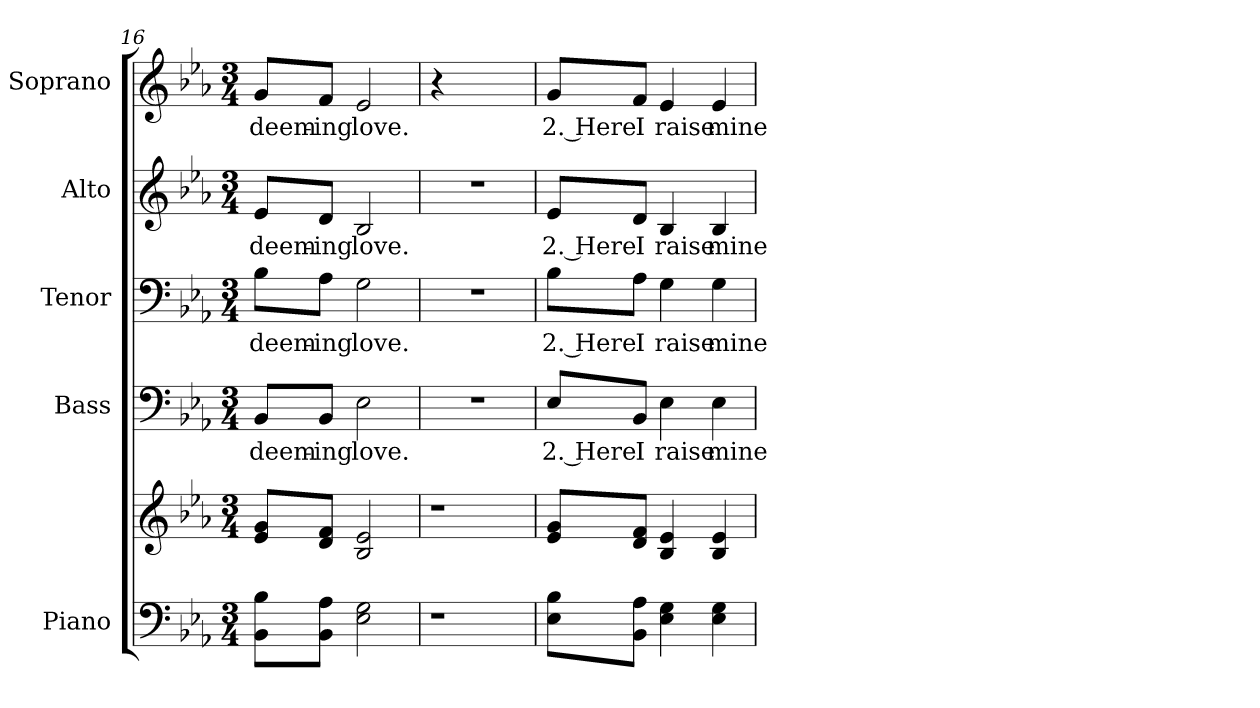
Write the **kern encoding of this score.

**kern	**kern	**kern	**text	**kern	**text	**kern	**text	**kern	**text
*part5	*part5	*part4	*part4	*part3	*part3	*part2	*part2	*part1	*part1
*staff6	*staff5	*staff4	*staff4	*staff3	*staff3	*staff2	*staff2	*staff1	*staff1
*I"Piano	*	*I"Bass	*	*I"Tenor	*	*I"Alto	*	*I"Soprano	*
*I'Pno.	*	*I'B.	*	*I'T.	*	*I'A.	*	*I'S.	*
*clefF4	*clefG2	*clefF4	*	*clefF4	*	*clefG2	*	*clefG2	*
*k[b-e-a-]	*k[b-e-a-]	*k[b-e-a-]	*	*k[b-e-a-]	*	*k[b-e-a-]	*	*k[b-e-a-]	*
*E-:	*E-:	*E-:	*	*E-:	*	*E-:	*	*E-:	*
*M3/4	*M3/4	*M3/4	*	*M3/4	*	*M3/4	*	*M3/4	*
=16	=16	=16	=16	=16	=16	=16	=16	=16	=16
!	!	!	!LO:LY:b:color=#000000	!	!	!	!	!	!
!	!	!	!	!	!LO:LY:b:color=#000000	!	!	!	!
!	!	!	!	!	!	!	!LO:LY:b:color=#000000	!	!
!	!	!	!	!	!	!	!	!	!LO:LY:b:color=#000000
8BB-i\ 8B-iL	8e-i/ 8giL	8BB-i/L	-deem-	8B-i\L	-deem-	8e-i/L	-deem-	8gi/L	-deem-
!	!	!	!LO:LY:b:color=#000000	!	!	!	!	!	!
!	!	!	!	!	!LO:LY:b:color=#000000	!	!	!	!
!	!	!	!	!	!	!	!LO:LY:b:color=#000000	!	!
!	!	!	!	!	!	!	!	!	!LO:LY:b:color=#000000
8BB-i\ 8A-iJ	8di/ 8fiJ	8BB-i/J	-ing	8A-i\J	-ing	8di/J	-ing	8fi/J	-ing
!	!	!	!LO:LY:b:color=#000000	!	!	!	!	!	!
!	!	!	!	!	!LO:LY:b:color=#000000	!	!	!	!
!	!	!	!	!	!	!	!LO:LY:b:color=#000000	!	!
!	!	!	!	!	!	!	!	!	!LO:LY:b:color=#000000
2E-i\ 2Gi	2B-i/ 2e-i	2E-i\	love.	2Gi\	love.	2B-i/	love.	2e-i/	love.
!!LO:PB:g=z
=17	=17	=17	=17	=17	=17	=17	=17	=17	=17
!LO:N:vis=1	!LO:N:vis=1	!LO:N:vis=1	!	!LO:N:vis=1	!	!LO:N:vis=1	!	!	!
4r	4r	2.r	.	2.r	.	2.r	.	4r	.
2ryy	2ryy	.	.	.	.	.	.	2ryy	.
=18	=18	=18	=18	=18	=18	=18	=18	=18	=18
!	!	!	!LO:LY:b:color=#000000	!	!	!	!	!	!
!	!	!	!	!	!LO:LY:b:color=#000000	!	!	!	!
!	!	!	!	!	!	!	!LO:LY:b:color=#000000	!	!
!	!	!	!	!	!	!	!	!	!LO:LY:b:color=#000000
8E-i\ 8B-iL	8e-i/ 8giL	8E-i/L	2. Here	8B-i\L	2. Here	8e-i/L	2. Here	8gi/L	2. Here
!	!	!	!LO:LY:b:color=#000000	!	!	!	!	!	!
!	!	!	!	!	!LO:LY:b:color=#000000	!	!	!	!
!	!	!	!	!	!	!	!LO:LY:b:color=#000000	!	!
!	!	!	!	!	!	!	!	!	!LO:LY:b:color=#000000
8BB-i\ 8A-iJ	8di/ 8fiJ	8BB-i/J	I	8A-i\J	I	8di/J	I	8fi/J	I
!	!	!	!LO:LY:b:color=#000000	!	!	!	!	!	!
!	!	!	!	!	!LO:LY:b:color=#000000	!	!	!	!
!	!	!	!	!	!	!	!LO:LY:b:color=#000000	!	!
!	!	!	!	!	!	!	!	!	!LO:LY:b:color=#000000
4E-i\ 4Gi	4B-i/ 4e-i	4E-i\	raise	4Gi\	raise	4B-i/	raise	4e-i/	raise
!	!	!	!LO:LY:b:color=#000000	!	!	!	!	!	!
!	!	!	!	!	!LO:LY:b:color=#000000	!	!	!	!
!	!	!	!	!	!	!	!LO:LY:b:color=#000000	!	!
!	!	!	!	!	!	!	!	!	!LO:LY:b:color=#000000
4E-i\ 4Gi	4B-i/ 4e-i	4E-i\	mine	4Gi\	mine	4B-i/	mine	4e-i/	mine
=	=	=	=	=	=	=	=	=	=
*-	*-	*-	*-	*-	*-	*-	*-	*-	*-
